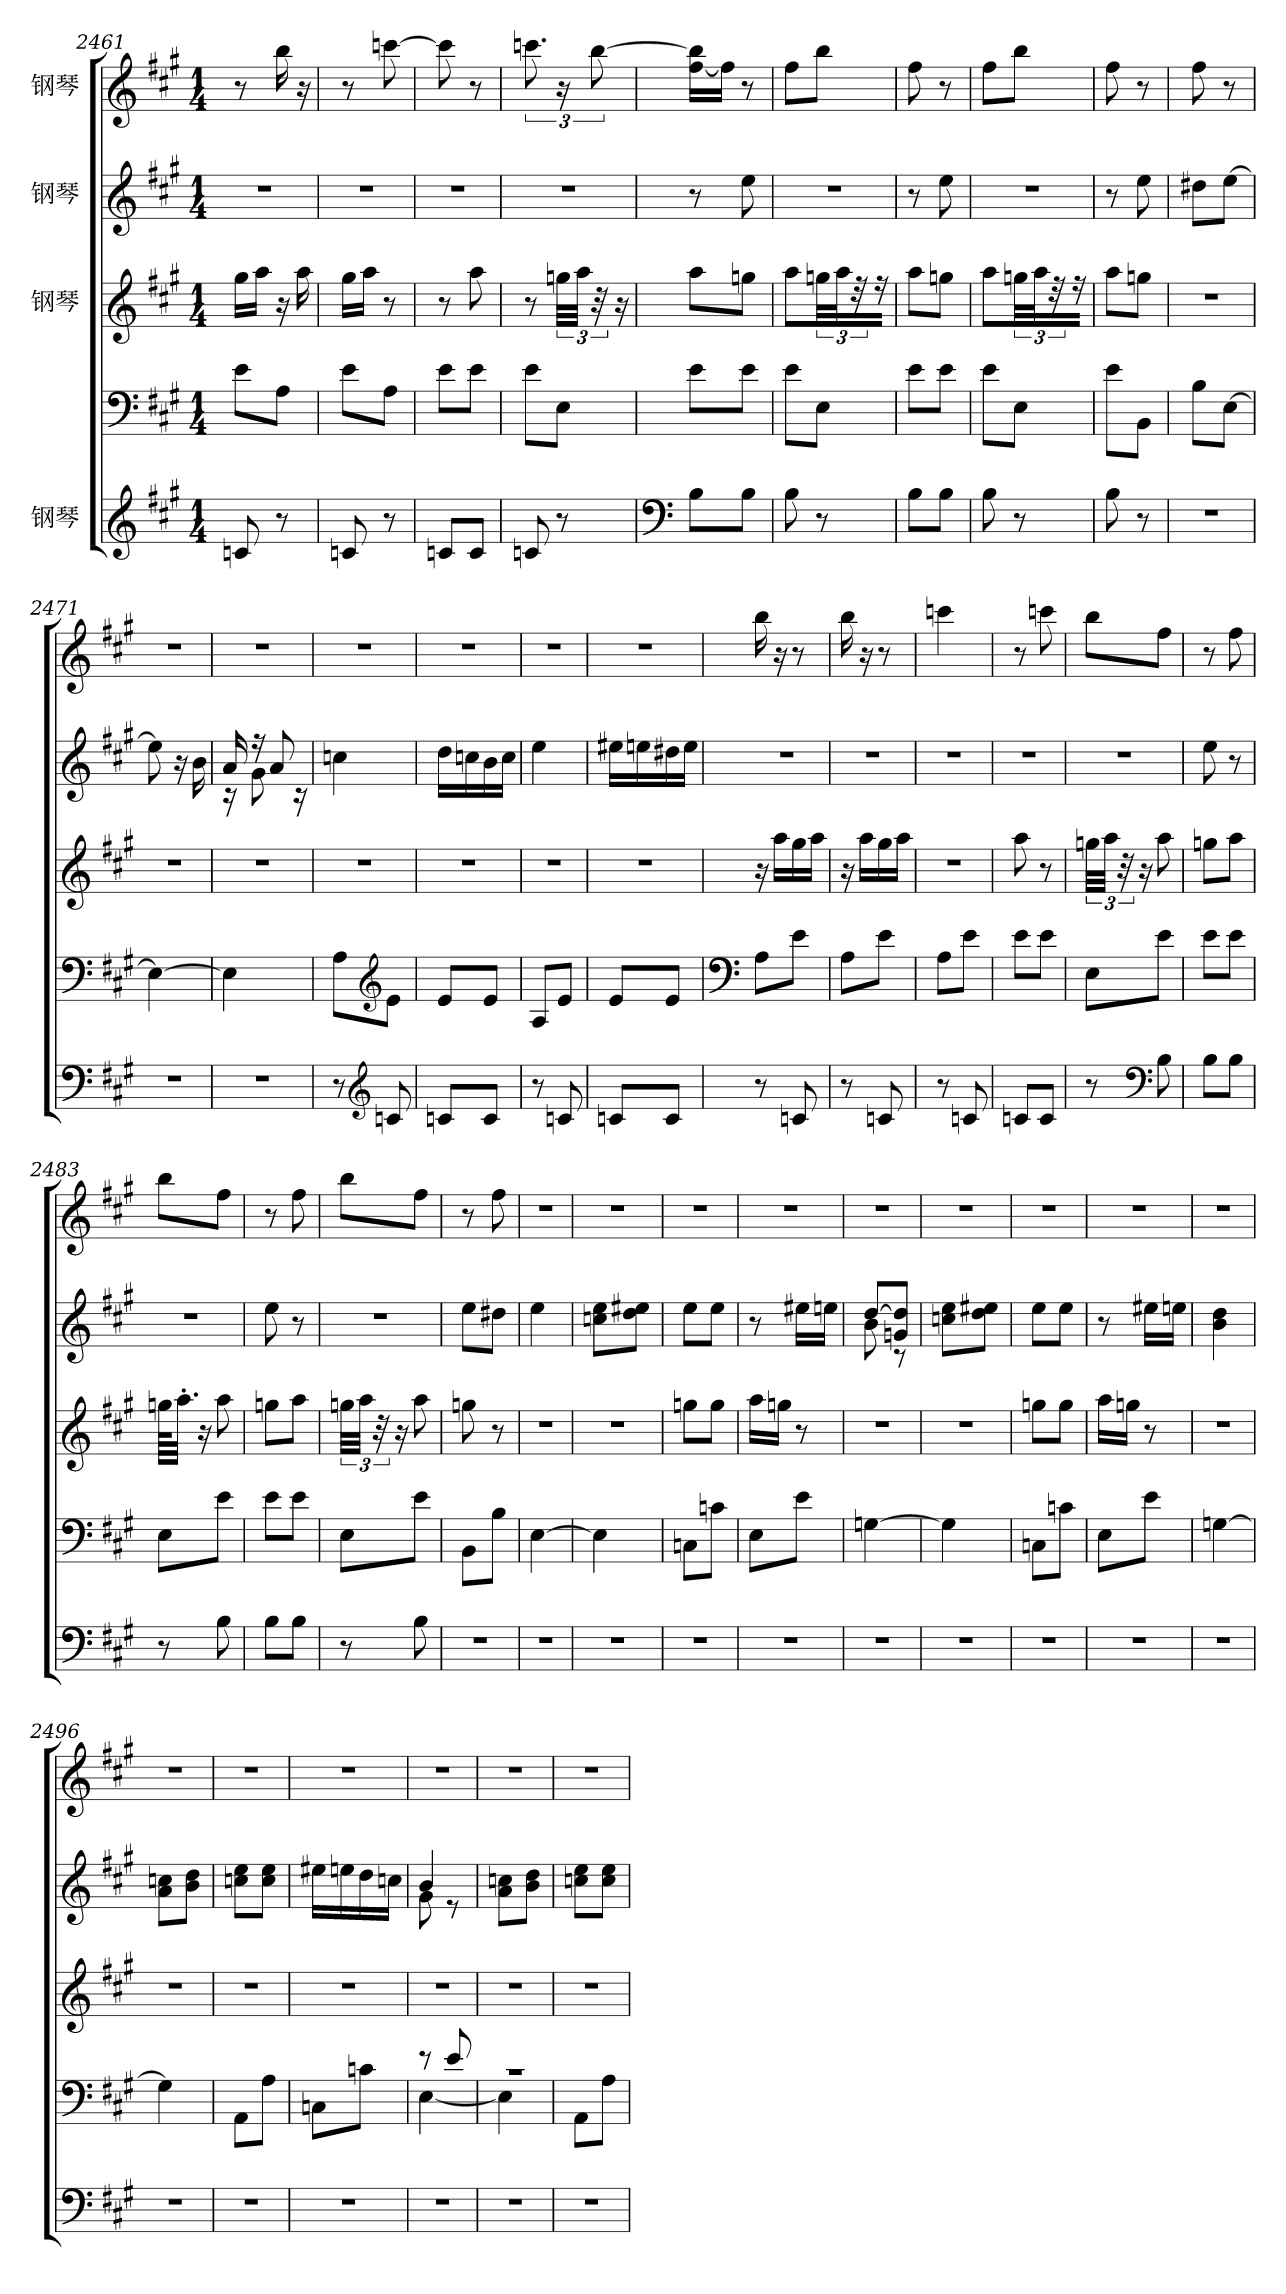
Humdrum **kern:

**kern	**kern	**kern	**kern	**kern
*part4	*part4	*part3	*part2	*part1
*staff5	*staff4	*staff3	*staff2	*staff1
*I"钢琴	*	*I"钢琴	*I"钢琴	*I"钢琴
*clefG2	*clefF4	*clefG2	*clefG2	*clefG2
*k[f#c#g#]	*k[f#c#g#]	*k[f#c#g#]	*k[f#c#g#]	*k[f#c#g#]
*M1/4	*M1/4	*M1/4	*M1/4	*M1/4
=2461	=2461	=2461	=2461	=2461
8cn/	8e\L	16gg#\LL	4r	8r
.	.	16aa\JJ	.	.
8r	8A\J	16r	.	16bb\
.	.	16aa\	.	16r
=2462	=2462	=2462	=2462	=2462
8cn/	8e\L	16gg#\LL	4r	8r
.	.	16aa\JJ	.	.
8r	8A\J	8r	.	[8cccn\
=2463	=2463	=2463	=2463	=2463
8cn/L	8e\L	8r	4r	8ccc\]
8c/J	8e\J	8aa\	.	8r
=2464	=2464	=2464	=2464	=2464
8cn/	8e\L	8r	4r	12.cccn\
8r	8E\J	48ggn\LLL	.	24r
.	.	48aa\JJJ	.	.
.	.	48r	.	[12bb\
.	.	16r	.	.
=2465	=2465	=2465	=2465	=2465
*clefF4	*	*	*	*
8B\L	8e\L	8aa\L	8r	[16ff#\ 16bb\]LL
.	.	.	.	16ff#\JJ]
8B\J	8e\J	8ggn\J	8ee\	8r
!!LO:LB:g=z
=2466	=2466	=2466	=2466	=2466
8B\	8e\L	8aa\L	4r	8ff#\L
8r	8E\J	48ggn\LL	.	8bb\J
.	.	48aa\JJJ	.	.
.	.	48r	.	.
.	.	16r	.	.
=2467	=2467	=2467	=2467	=2467
8B\L	8e\L	8aa\L	8r	8ff#\
8B\J	8e\J	8ggn\J	8ee\	8r
=2468	=2468	=2468	=2468	=2468
8B\	8e\L	8aa\L	4r	8ff#\L
8r	8E\J	48ggn\LL	.	8bb\J
.	.	48aa\JJJ	.	.
.	.	48r	.	.
.	.	16r	.	.
=2469	=2469	=2469	=2469	=2469
8B\	8e\L	8aa\L	8r	8ff#\
8r	8BB\J	8ggn\J	8ee\	8r
=2470	=2470	=2470	=2470	=2470
4r	8B\L	4r	8dd#X\L	8ff#\
.	[8E\J	.	[8ee\J	8r
=2471	=2471	=2471	=2471	=2471
4r	4E\_	4r	8ee\]	4r
.	.	.	16r	.
.	.	.	16b\	.
=2472	=2472	=2472	=2472	=2472
*	*	*	*^	*
4r	4E\]	4r	16a/	16r	4r
.	.	.	16r	8g#\	.
.	.	.	8a/	.	.
.	.	.	.	16r	.
*	*	*	*v	*v	*
=2473	=2473	=2473	=2473	=2473
8r	8A\L	4r	4ccn\	4r
*clefG2	*clefG2	*	*	*
8cn/	8e\J	.	.	.
!!LO:PB:g=z
=2474	=2474	=2474	=2474	=2474
8cn/L	8e/L	4r	16dd\LL	4r
.	.	.	16ccn\	.
8c/J	8e/J	.	16b\	.
.	.	.	16cc\JJ	.
=2475	=2475	=2475	=2475	=2475
8r	8A/L	4r	4ee\	4r
8cn/	8e/J	.	.	.
=2476	=2476	=2476	=2476	=2476
8cn/L	8e/L	4r	16ee#X\LL	4r
.	.	.	16een\	.
8c/J	8e/J	.	16dd#X\	.
.	.	.	16ee\JJ	.
=2477	=2477	=2477	=2477	=2477
*	*clefF4	*	*	*
8r	8A\L	16r	4r	16bb\
.	.	16aa\LL	.	16r
8cn/	8e\J	16gg#\	.	8r
.	.	16aa\JJ	.	.
=2478	=2478	=2478	=2478	=2478
8r	8A\L	16r	4r	16bb\
.	.	16aa\LL	.	16r
8cn/	8e\J	16gg#\	.	8r
.	.	16aa\JJ	.	.
=2479	=2479	=2479	=2479	=2479
8r	8A\L	4r	4r	4cccn\
8cn/	8e\J	.	.	.
=2480	=2480	=2480	=2480	=2480
8cn/L	8e\L	8aa\	4r	8r
8c/J	8e\J	8r	.	8cccn\
!!LO:LB:g=z
=2481	=2481	=2481	=2481	=2481
8r	8E\L	48ggn\LLL	4r	8bb\L
.	.	48aa\JJJ	.	.
.	.	48r	.	.
.	.	16r	.	.
*clefF4	*	*	*	*
8B\	8e\J	8aa\	.	8ff#\J
=2482	=2482	=2482	=2482	=2482
8B\L	8e\L	8ggn\L	8ee\	8r
8B\J	8e\J	8aa\J	8r	8ff#\
=2483	=2483	=2483	=2483	=2483
8r	8E\L	64ggn\KLLL	4r	8bb\L
.	.	32.aa'\JJJ	.	.
.	.	16r	.	.
8B\	8e\J	8aa\	.	8ff#\J
=2484	=2484	=2484	=2484	=2484
8B\L	8e\L	8ggn\L	8ee\	8r
8B\J	8e\J	8aa\J	8r	8ff#\
=2485	=2485	=2485	=2485	=2485
8r	8E\L	48ggn\LLL	4r	8bb\L
.	.	48aa\JJJ	.	.
.	.	48r	.	.
.	.	16r	.	.
8B\	8e\J	8aa\	.	8ff#\J
=2486	=2486	=2486	=2486	=2486
4r	8BB\L	8ggn\	8ee\L	8r
.	8B\J	8r	8dd#X\J	8ff#\
=2487	=2487	=2487	=2487	=2487
4r	[4E\	4r	4ee\	4r
=2488	=2488	=2488	=2488	=2488
4r	4E\]	4r	8ccn\ 8ee\L	4r
.	.	.	8dd\ 8ee#X\J	.
!!LO:PB:g=z
=2489	=2489	=2489	=2489	=2489
4r	8Cn\L	8ggn\L	8ee\L	4r
.	8cn\J	8gg\J	8ee\J	.
=2490	=2490	=2490	=2490	=2490
4r	8E\L	16aa\LL	8r	4r
.	.	16ggn\JJ	.	.
.	8e\J	8r	16ee#X\LL	.
.	.	.	16een\JJ	.
=2491	=2491	=2491	=2491	=2491
*	*	*	*^	*
4r	[4Gn\	4r	[8dd/L	8b\	4r
.	.	.	8gn/ 8dd/]J	8r	.
*	*	*	*v	*v	*
=2492	=2492	=2492	=2492	=2492
4r	4G\]	4r	8ccn\ 8ee\L	4r
.	.	.	8dd\ 8ee#X\J	.
=2493	=2493	=2493	=2493	=2493
4r	8Cn\L	8ggn\L	8ee\L	4r
.	8cn\J	8gg\J	8ee\J	.
=2494	=2494	=2494	=2494	=2494
4r	8E\L	16aa\LL	8r	4r
.	.	16ggn\JJ	.	.
.	8e\J	8r	16ee#X\LL	.
.	.	.	16een\JJ	.
=2495	=2495	=2495	=2495	=2495
4r	[4Gn\	4r	4b\ 4dd\	4r
=2496	=2496	=2496	=2496	=2496
4r	4G\]	4r	8a\ 8ccn\L	4r
.	.	.	8b\ 8dd\J	.
=2497	=2497	=2497	=2497	=2497
4r	8AA\L	4r	8ccn\ 8ee\L	4r
.	8A\J	.	8cc\ 8ee\J	.
!!LO:LB:g=z
=2498	=2498	=2498	=2498	=2498
4r	8Cn\L	4r	16ee#X\LL	4r
.	.	.	16een\	.
.	8cn\J	.	16dd\	.
.	.	.	16ccn\JJ	.
=2499	=2499	=2499	=2499	=2499
*	*^	*	*^	*
4r	8r	[4E\	4r	4b/	8g#\	4r
.	8e/	.	.	.	8r	.
*	*	*	*	*v	*v	*
=2500	=2500	=2500	=2500	=2500	=2500
4r	4r	4E\]	4r	8a\ 8ccn\L	4r
.	.	.	.	8b\ 8dd\J	.
*	*v	*v	*	*	*
=2501	=2501	=2501	=2501	=2501
4r	8AA\L	4r	8ccn\ 8ee\L	4r
.	8A\J	.	8cc\ 8ee\J	.
=	=	=	=	=
*-	*-	*-	*-	*-
